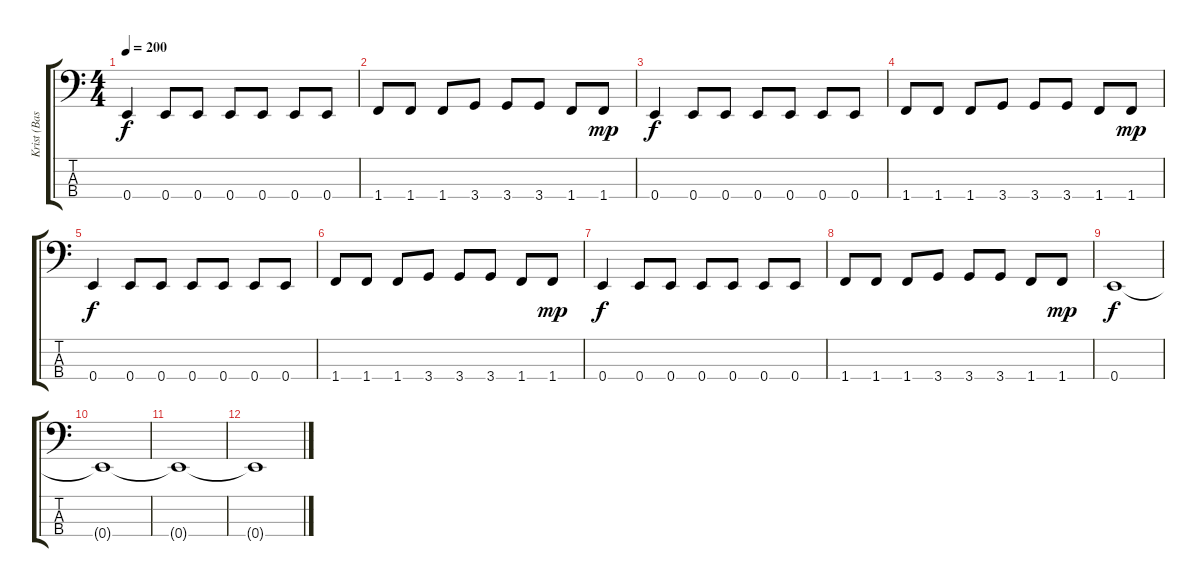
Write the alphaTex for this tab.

\track ("Krist (Bass)" "Krist (Bas") {instrument electricbasspick}
\staff {score tabs}
\tuning (G2 D2 A1 E1) {hide}
\ts (4 4)
\tempo 200
\clef f4
\ks c
0.4.4{dy f} 0.4.8 0.4.8 0.4.8 0.4.8 0.4.8 0.4.8 |
1.4.8 1.4.8 1.4.8 3.4.8 3.4.8 3.4.8 1.4.8 1.4.8{dy mp} |
0.4.4{dy f} 0.4.8 0.4.8 0.4.8 0.4.8 0.4.8 0.4.8 |
1.4.8 1.4.8 1.4.8 3.4.8 3.4.8 3.4.8 1.4.8 1.4.8{dy mp} |
0.4.4{dy f} 0.4.8 0.4.8 0.4.8 0.4.8 0.4.8 0.4.8 |
1.4.8 1.4.8 1.4.8 3.4.8 3.4.8 3.4.8 1.4.8 1.4.8{dy mp} |
0.4.4{dy f} 0.4.8 0.4.8 0.4.8 0.4.8 0.4.8 0.4.8 |
1.4.8 1.4.8 1.4.8 3.4.8 3.4.8 3.4.8 1.4.8 1.4.8{dy mp} |
0.4.1{dy f} |
0.4{t}.1 |
0.4{t}.1 |
0.4{t}.1
